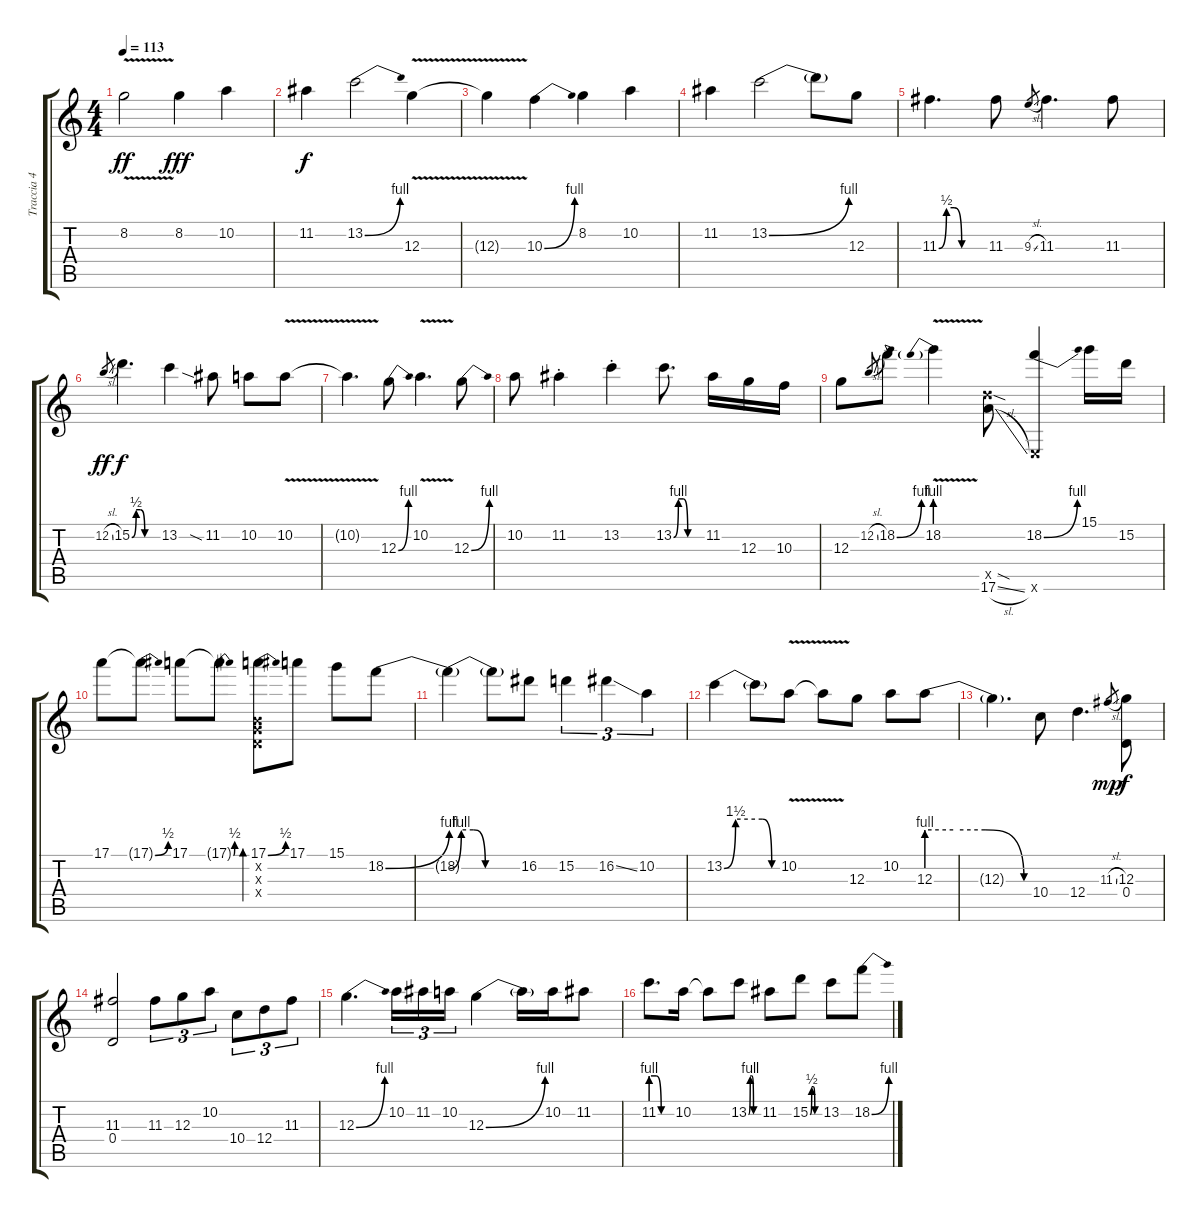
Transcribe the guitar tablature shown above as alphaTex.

\track ("Traccia 4" "Traccia 4") {instrument distortionguitar}
\staff {score tabs}
\tuning (E4 B3 G3 D3 A2 E2) {hide}
\ts (4 4)
\tempo 113
\clef g2
\ks c
8.2{v}.2{dy ff} 8.2.4{dy fff} 10.2.4 |
11.2.4{dy f} 13.2{be (bend 0 0 60 4)}.2 12.3{v}.4 |
12.3{t}.4 10.3{be (bend 0 0 60 4)}.4 8.2.4 10.2.4 |
11.2.4 13.2{be (bend 0 0 60 4)}.2 13.2{t}.8 12.3.8 |
11.3{be (custom 0 0 10 2 20 2 30 0 60 0)}.4{d} 11.3.8 9.3{sl}.8{gr} 11.3.4{d} 11.3.8 |
12.2{sl}.8{gr dy ff} 15.2{be (custom 0 0 10 2 20 2 30 0 60 0)}.4{d dy f} 13.2.4 11.2{sia}.8 10.2.8 10.2{v}.8 |
10.2{t}.4{d} 12.3{be (bend 0 0 60 4)}.8 10.2{v}.4{d} 12.3{be (bend 0 0 60 4)}.8 |
10.2.8 11.2{st}.4 13.2{st}.4 13.2{be (custom 0 0 10 4 20 4 30 0 60 0)}.8{d} 11.2.16 12.3.16 10.3.16 |
12.3.8 12.2{sl}.8{gr} 18.2{be (bend 0 0 60 4)}.8 18.2{be (prebend 0 4 60 4) v}.4 (17.5{sod x} 17.6{sl}).8 (18.2{be (bend 0 0 60 4)} 0.6{x}).4 15.1.16 15.2.16 |
17.1.8 17.1{be (bend 0 0 60 2) t}.8 17.1.8 17.1{be (bend 0 0 60 2) t}.8 (17.1{be (bend 0 0 60 2)} 0.2{x} 0.3{x} 0.4{x}).8{bd 120} 17.1.8 15.1.8 18.2{be (bend 0 0 60 4)}.8 |
18.2{be (custom 0 0 10 4 20 4 30 0 60 0) t}.4 18.2{t}.8 16.2.8 15.2.4{tu (3 2)} 16.2{ss}.4{tu (3 2)} 10.2.4{tu (3 2)} |
13.2{be (custom 0 0 12 6 40 6 50 0 60 0)}.4 13.2{t}.8 10.2{v}.8 10.2{t}.8 12.3.8 10.2.8 12.3{be (custom 0 4 15 4 33 4 55 0 60 0)}.8 |
12.3{t}.4{d} 10.4.8 12.4.4{d} 11.3{sl}.8{gr dy mp} (12.3 0.4).8{dy f} |
(11.3 0.4).2 11.3.8{tu (3 2)} 12.3.8{tu (3 2)} 10.2.8{tu (3 2)} 10.4.8{tu (3 2)} 12.4.8{tu (3 2)} 11.3.8{tu (3 2)} |
12.3{be (bend 0 0 60 4)}.4{d} 10.2.16{tu (3 2)} 11.2.16{tu (3 2)} 10.2.16{tu (3 2)} 12.3{be (bend 0 0 60 4)}.4 12.3{t}.16 10.2.16 11.2.8 |
11.2{be (custom 0 4 15 4 30 0 60 0)}.8{d} 10.2.16 10.2{t}.8 13.2{be (custom 0 0 10 4 20 4 30 0 60 0)}.8 11.2.8 15.2{be (custom 0 0 10 2 20 2 30 0 60 0)}.8 13.2.8 18.2{be (bend 0 0 60 4)}.8
